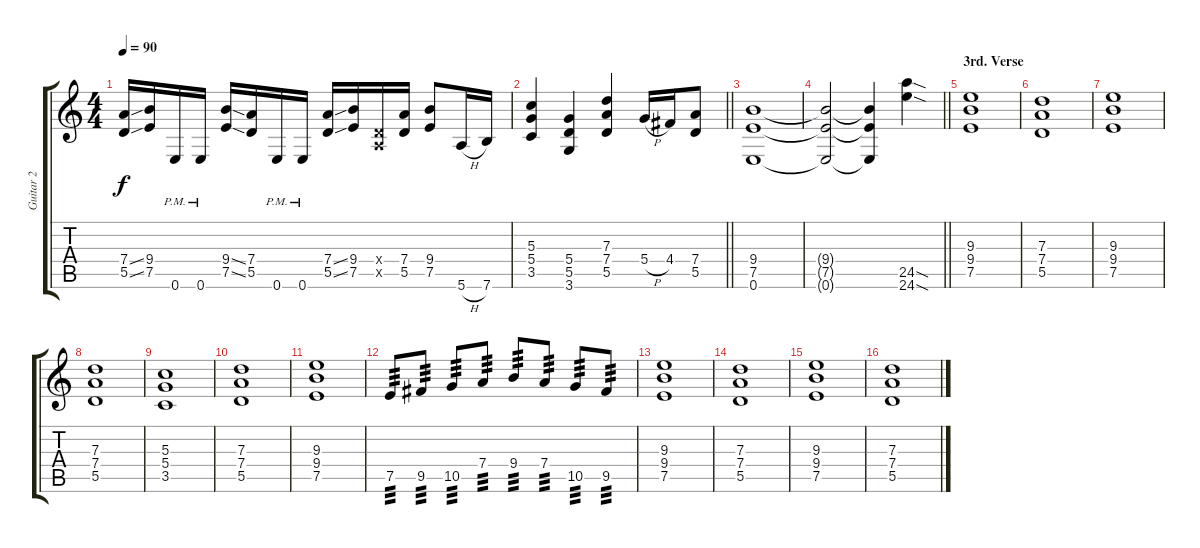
\track ("Guitar 2" "Guitar 2") {instrument overdrivenguitar}
\staff {score tabs}
\tuning (E4 B3 G3 D3 A2 E2) {hide}
\ts (4 4)
\tempo 90
\clef g2
\ks c
(7.4{ss} 5.5{ss}).16{dy f} (9.4 7.5).16 0.6{pm}.16 0.6{pm}.16 (9.4{ss} 7.5{ss}).16 (7.4 5.5).16 0.6{pm}.16 0.6{pm}.16 (7.4{ss} 5.5{ss}).16 (9.4 7.5).16 (0.4{x} 0.5{x}).16 (7.4 5.5).16 (9.4 7.5).8 5.6{h}.16 7.6.16 |
\barLineRight lightlight
(5.3 5.4 3.5).4 (5.4 5.5 3.6).4 (7.3 7.4 5.5).4 5.4{h}.16 4.4.16 (7.4 5.5).8 |
(9.4 7.5 0.6).1 |
\barLineRight lightlight
(9.4{t} 7.5{t} 0.6{t}).2 (9.4{t} 7.5{t} 0.6{t}).4 (24.5{sod} 24.6{sod}).4 |
\section ("" "3rd. Verse")
(9.3 9.4 7.5).1 |
(7.3 7.4 5.5).1 |
(9.3 9.4 7.5).1 |
(7.3 7.4 5.5).1 |
(5.3 5.4 3.5).1 |
(7.3 7.4 5.5).1 |
(9.3 9.4 7.5).1 |
7.5.8{tp 3} 9.5.8{tp 3} 10.5.8{tp 3} 7.4.8{tp 3} 9.4.8{tp 3} 7.4.8{tp 3} 10.5.8{tp 3} 9.5.8{tp 3} |
(9.3 9.4 7.5).1 |
(7.3 7.4 5.5).1 |
(9.3 9.4 7.5).1 |
(7.3 7.4 5.5).1
